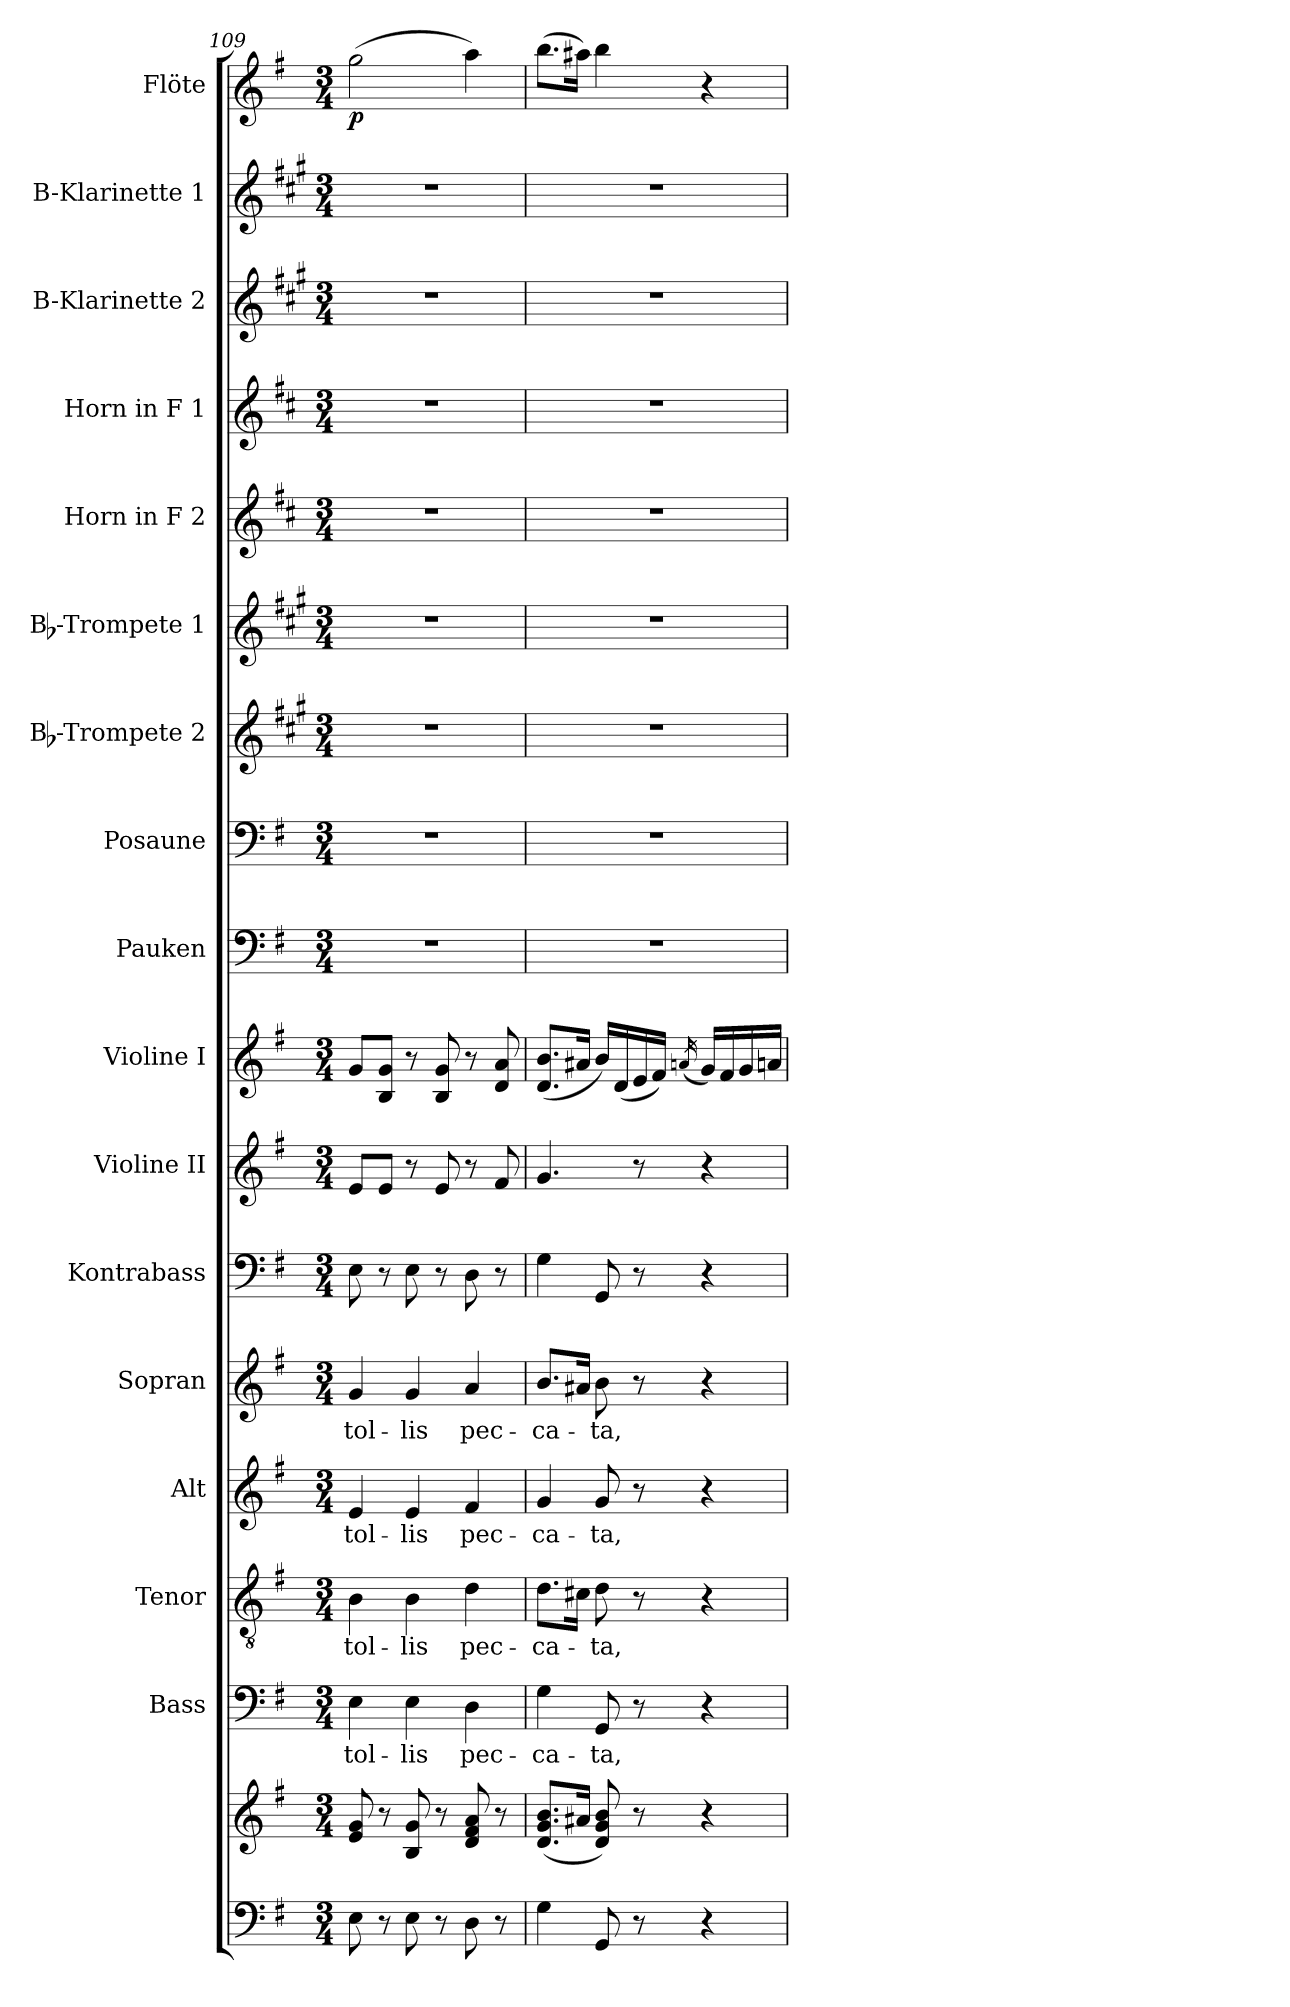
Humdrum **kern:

**kern	**kern	**kern	**text	**kern	**text	**kern	**text	**kern	**text	**kern	**kern	**kern	**kern	**kern	**kern	**kern	**kern	**kern	**kern	**kern	**kern	**dynam
*part17	*part17	*part16	*part16	*part15	*part15	*part14	*part14	*part13	*part13	*part12	*part11	*part10	*part9	*part8	*part7	*part6	*part5	*part4	*part3	*part2	*part1	*part1
*staff18	*staff17	*staff16	*staff16	*staff15	*staff15	*staff14	*staff14	*staff13	*staff13	*staff12	*staff11	*staff10	*staff9	*staff8	*staff7	*staff6	*staff5	*staff4	*staff3	*staff2	*staff1	*staff1
*	*	*I"Bass	*	*I"Tenor	*	*I"Alt	*	*I"Sopran	*	*I"Kontrabass	*I"Violine II	*I"Violine I	*I"Pauken	*I"Posaune	*I"Bb-Trompete 2	*I"Bb-Trompete 1	*I"Horn in F 2	*I"Horn in F 1	*I"B-Klarinette 2	*I"B-Klarinette 1	*I"Flöte	*
*	*	*I'B.	*	*I'T.	*	*I'A.	*	*I'S.	*	*I'Kb.	*I'Vl. II	*I'Vl. I	*I'Pk.	*I'Pos.	*I'Bb Trp. 2	*I'Bb Trp. 1	*I'Hrn. 2	*I'Hrn. 1	*I'B Kl. 2	*I'B Kl. 1	*I'Fl.	*
*clefF4	*clefG2	*clefF4	*	*clefGv2	*	*clefG2	*	*clefG2	*	*clefF4	*clefG2	*clefG2	*clefF4	*clefF4	*clefG2	*clefG2	*clefG2	*clefG2	*clefG2	*clefG2	*clefG2	*
*	*	*	*	*	*	*	*	*	*	*ITrd7c12	*	*	*	*	*ITrd1c2	*ITrd1c2	*ITrd4c7	*ITrd4c7	*ITrd1c2	*ITrd1c2	*	*
*k[f#]	*k[f#]	*k[f#]	*	*k[f#]	*	*k[f#]	*	*k[f#]	*	*k[f#]	*k[f#]	*k[f#]	*k[f#]	*k[f#]	*k[f#]	*k[f#]	*k[f#]	*k[f#]	*k[f#]	*k[f#]	*k[f#]	*
*G:	*G:	*G:	*	*G:	*	*G:	*	*G:	*	*G:	*G:	*G:	*G:	*G:	*G:	*G:	*G:	*G:	*G:	*G:	*G:	*
*M3/4	*M3/4	*M3/4	*	*M3/4	*	*M3/4	*	*M3/4	*	*M3/4	*M3/4	*M3/4	*M3/4	*M3/4	*M3/4	*M3/4	*M3/4	*M3/4	*M3/4	*M3/4	*M3/4	*
=109	=109	=109	=109	=109	=109	=109	=109	=109	=109	=109	=109	=109	=109	=109	=109	=109	=109	=109	=109	=109	=109	=109
!	!	!	!LO:LY:b	!	!LO:LY:b	!	!LO:LY:b	!	!LO:LY:b	!	!	!	!	!	!	!	!	!	!	!	!	!LO:DY:b
8E\	8e/ 8g/	4E\	tol-	4B\	tol-	4e/	tol-	4g/	tol-	8EE\	8e/L	8g/L	2.r	2.r	2.r	2.r	2.r	2.r	2.r	2.r	(>2gg\	p
8r	8r	.	.	.	.	.	.	.	.	8r	8e/J	8B/ 8g/J	.	.	.	.	.	.	.	.	.	.
!	!	!	!LO:LY:b	!	!LO:LY:b	!	!LO:LY:b	!	!LO:LY:b	!	!	!	!	!	!	!	!	!	!	!	!	!
8E\	8B/ 8g/	4E\	-lis	4B\	-lis	4e/	-lis	4g/	-lis	8EE\	8r	8r	.	.	.	.	.	.	.	.	.	.
8r	8r	.	.	.	.	.	.	.	.	8r	8e/	8B/ 8g/	.	.	.	.	.	.	.	.	.	.
!	!	!	!LO:LY:b	!	!LO:LY:b	!	!LO:LY:b	!	!LO:LY:b	!	!	!	!	!	!	!	!	!	!	!	!	!
8D\	8d/ 8f#/ 8a/	4D\	pec-	4d\	pec-	4f#/	pec-	4a/	pec-	8DD\	8r	8r	.	.	.	.	.	.	.	.	4aa\)	.
8r	8r	.	.	.	.	.	.	.	.	8r	8f#/	8d/ 8a/	.	.	.	.	.	.	.	.	.	.
=110	=110	=110	=110	=110	=110	=110	=110	=110	=110	=110	=110	=110	=110	=110	=110	=110	=110	=110	=110	=110	=110	=110
!	!	!	!LO:LY:b	!	!LO:LY:b	!	!LO:LY:b	!	!LO:LY:b	!	!	!	!	!	!	!	!	!	!	!	!	!
4G\	(<8.d/ 8.g/ 8.b/L	4G\	-ca-	8.d\L	-ca-	4g/	-ca-	8.b/L	-ca-	4GG\	4.g/	(<8.d/ 8.b/L	2.r	2.r	2.r	2.r	2.r	2.r	2.r	2.r	(>8.bb\L	.
.	16a#X/Jk	.	.	16c#X\Jk	.	.	.	16a#X/Jk	.	.	.	16a#X/Jk	.	.	.	.	.	.	.	.	16aa#X\Jk)	.
!	!	!	!LO:LY:b	!	!LO:LY:b	!	!LO:LY:b	!	!LO:LY:b	!	!	!	!	!	!	!	!	!	!	!	!	!
8GG/	8d/ 8g/ 8b/)	8GG/	-ta,	8d\	-ta,	8g/	-ta,	8b\	-ta,	8GGG/	.	16b/LL)	.	.	.	.	.	.	.	.	4bb\	.
.	.	.	.	.	.	.	.	.	.	.	.	(<16d/	.	.	.	.	.	.	.	.	.	.
8r	8r	8r	.	8r	.	8r	.	8r	.	8r	8r	16e/	.	.	.	.	.	.	.	.	.	.
.	.	.	.	.	.	.	.	.	.	.	.	16f#/JJ)	.	.	.	.	.	.	.	.	.	.
.	.	.	.	.	.	.	.	.	.	.	.	(<16qan/	.	.	.	.	.	.	.	.	.	.
4r	4r	4r	.	4r	.	4r	.	4r	.	4r	4r	16g/LL)	.	.	.	.	.	.	.	.	4r	.
.	.	.	.	.	.	.	.	.	.	.	.	16f#/	.	.	.	.	.	.	.	.	.	.
.	.	.	.	.	.	.	.	.	.	.	.	16g/	.	.	.	.	.	.	.	.	.	.
.	.	.	.	.	.	.	.	.	.	.	.	16a/JJ	.	.	.	.	.	.	.	.	.	.
=	=	=	=	=	=	=	=	=	=	=	=	=	=	=	=	=	=	=	=	=	=	=
*-	*-	*-	*-	*-	*-	*-	*-	*-	*-	*-	*-	*-	*-	*-	*-	*-	*-	*-	*-	*-	*-	*-
